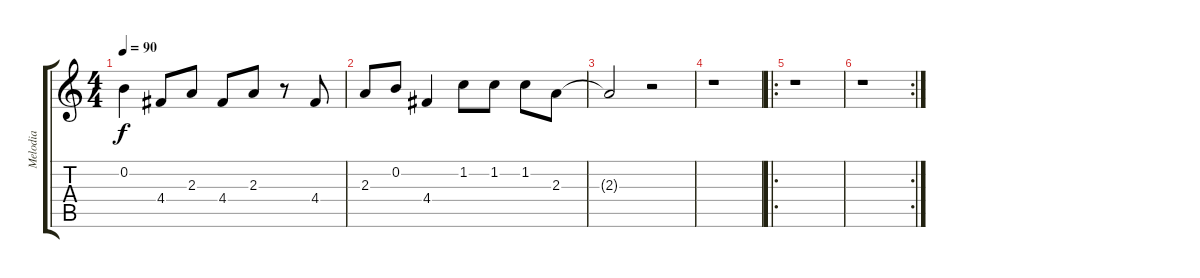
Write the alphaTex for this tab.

\track ("Melodia" "Melodia") {instrument acousticguitarnylon}
\staff {score tabs}
\tuning (E4 B3 G3 D3 A2 E2) {hide}
\ts (4 4)
\tempo 90
\clef g2
\ks c
0.2.4{dy f} 4.4.8 2.3.8 4.4.8 2.3.8 r.8 4.4.8 |
2.3.8 0.2.8 4.4.4 1.2.8 1.2.8 1.2.8 2.3.8 |
2.3{t}.2 r.2 |
r.1 |
\ro
r.1 |
\rc 2
r.1
